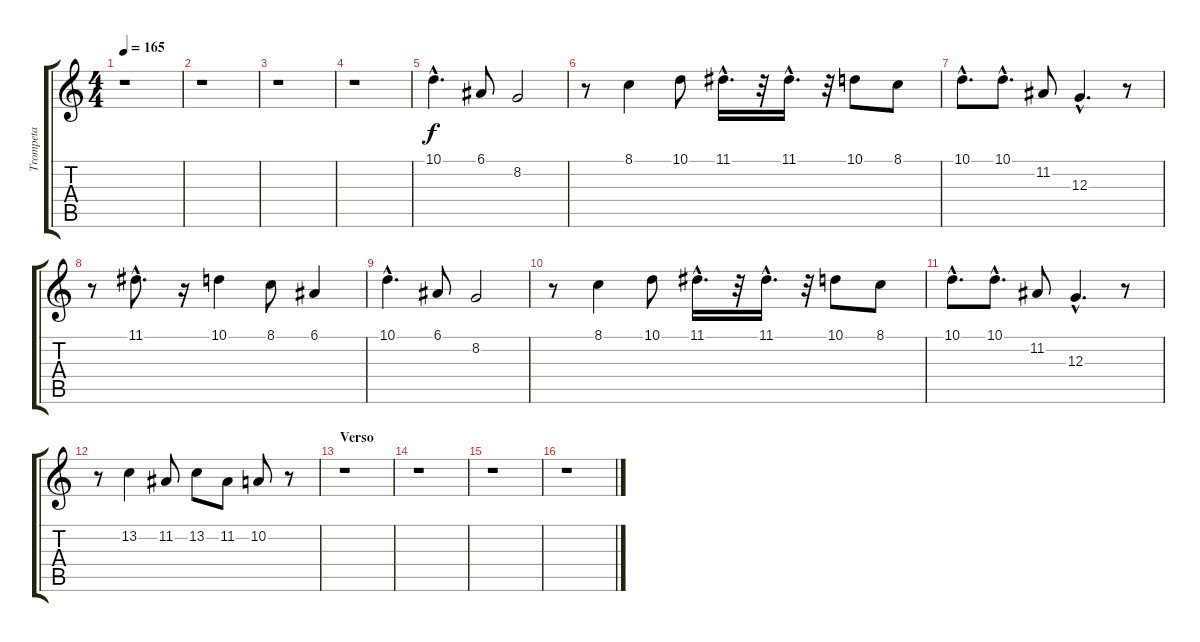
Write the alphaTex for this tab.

\track ("Trompeta" "Trompeta") {instrument trumpet}
\staff {score tabs}
\tuning (E4 B3 G3 D3 A2 E2) {hide}
\ts (4 4)
\tempo 165
\clef g2
\ks c
r.1{dy f instrument trumpet} |
r.1 |
r.1 |
r.1 |
10.1{hac}.4{d} 6.1.8 8.2.2 |
r.8 8.1.4 10.1.8 11.1{hac}.16{d} r.32 11.1{hac}.16{d} r.32 10.1.8 8.1.8 |
10.1{hac}.8{d} 10.1{hac}.8{d} 11.2.8 12.3{hac}.4{d} r.8 |
r.8 11.1{hac}.8{d} r.16 10.1.4 8.1.8 6.1.4 |
10.1{hac}.4{d} 6.1.8 8.2.2 |
r.8 8.1.4 10.1.8 11.1{hac}.16{d} r.32 11.1{hac}.16{d} r.32 10.1.8 8.1.8 |
10.1{hac}.8{d} 10.1{hac}.8{d} 11.2.8 12.3{hac}.4{d} r.8 |
r.8 13.2.4 11.2.8 13.2.8 11.2.8 10.2.8 r.8 |
\section ("" "Verso")
r.1 |
r.1 |
r.1 |
r.1
